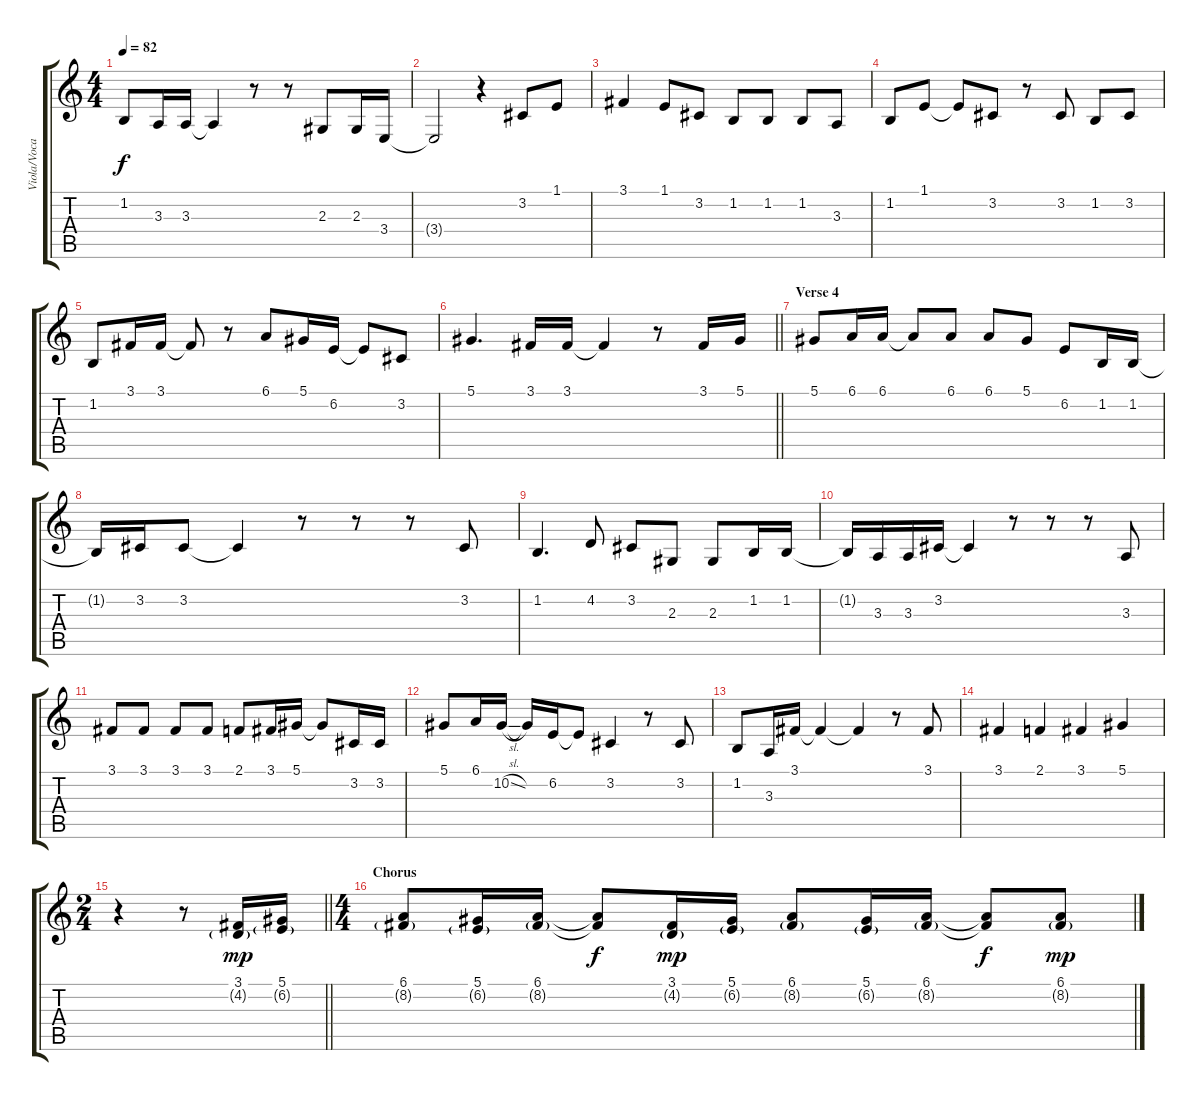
\track ("Viola/Vocals" "Viola/Voca") {instrument viola}
\staff {score tabs}
\tuning (Eb4 Bb3 Gb3 Db3 Ab2 Eb2) {hide}
\ts (4 4)
\tempo 82
\clef g2
\ks c
1.2.8{dy f} 3.3.16 3.3.16 3.3{t}.4 r.8 r.8 2.3.8 2.3.16 3.4.16 |
3.4{t}.2 r.4 3.2.8 1.1.8 |
3.1.4 1.1.8 3.2.8 1.2.8 1.2.8 1.2.8 3.3.8 |
1.2.8 1.1.8 1.1{t}.8 3.2.8 r.8 3.2.8 1.2.8 3.2.8 |
1.2.8 3.1.16 3.1.16 3.1{t}.8 r.8 6.1.8 5.1.16 6.2.16 6.2{t}.8 3.2.8 |
\barLineRight lightlight
5.1.4{d} 3.1.16 3.1.16 3.1{t}.4 r.8 3.1.16 5.1.16 |
\section ("" "Verse 4")
5.1.8 6.1.16 6.1.16 6.1{t}.8 6.1.8 6.1.8 5.1.8 6.2.8 1.2.16 1.2.16 |
1.2{t}.16 3.2.16 3.2.8 3.2{t}.4 r.8 r.8 r.8 3.2.8 |
1.2.4{d} 4.2.8 3.2.8 2.3.8 2.3.8 1.2.16 1.2.16 |
1.2{t}.16 3.3.16 3.3.16 3.2.16 3.2{t}.4 r.8 r.8 r.8 3.3.8 |
3.1.8 3.1.8 3.1.8 3.1.8 2.1.8 3.1.16 5.1.16 5.1{t}.8 3.2.16 3.2.16 |
5.1.8 6.1.16 10.2{sl}.16 10.2{t}.16 6.2.16 6.2{t}.8 3.2.4 r.8 3.2.8 |
1.2.8 3.3.16 3.1.16 3.1{t}.4 3.1{t}.4 r.8 3.1.8 |
3.1.4 2.1.4 3.1.4 5.1.4 |
\ts (2 4)
\barLineRight lightlight
r.4 r.8 (3.1 4.2{g}).16{dy mp} (5.1 6.2{g}).16 |
\ts (4 4)
\section ("" "Chorus")
(6.1 8.2{g}).8 (5.1 6.2{g}).16 (6.1 8.2{g}).16 (6.1{t} 8.2{t}).8{dy f} (3.1 4.2{g}).16{dy mp} (5.1 6.2{g}).16 (6.1 8.2{g}).8 (5.1 6.2{g}).16 (6.1 8.2{g}).16 (6.1{t} 8.2{t}).8{dy f} (6.1 8.2{g}).8{dy mp}
